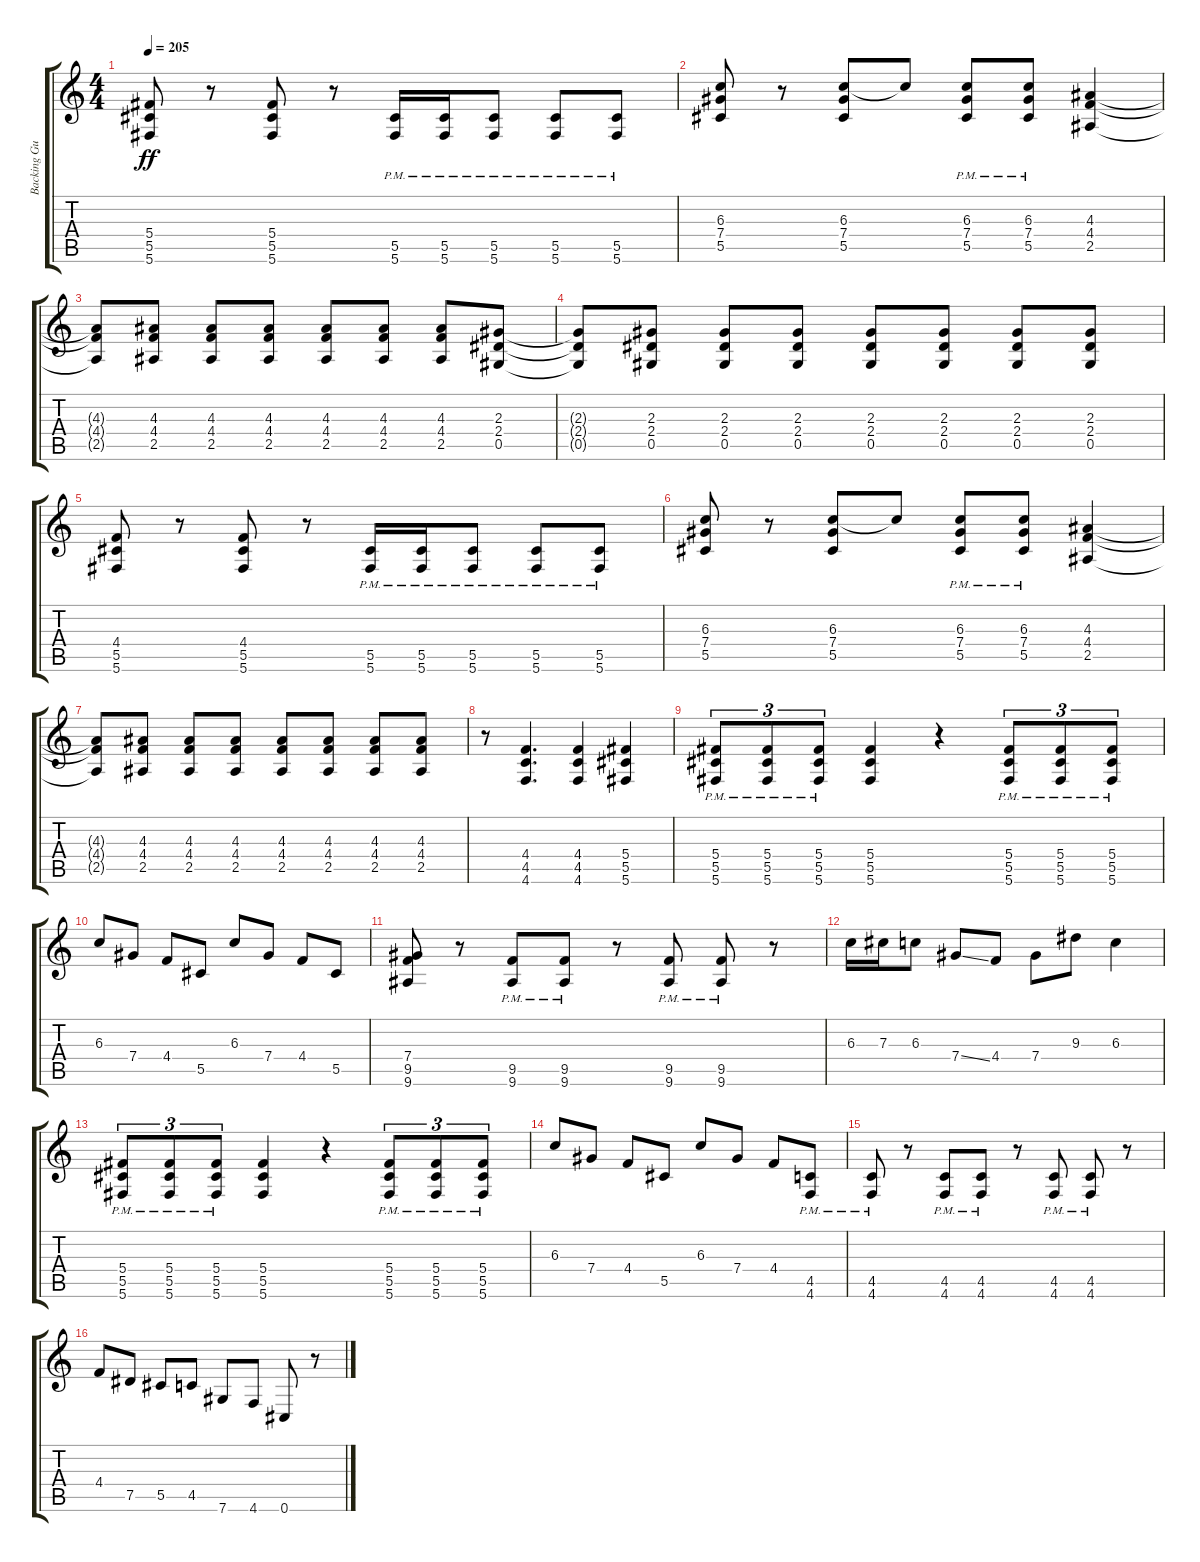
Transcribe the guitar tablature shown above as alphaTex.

\track ("Backing Guitar R" "Backing Gu") {instrument distortionguitar}
\staff {score tabs}
\tuning (Eb4 Bb3 Gb3 Db3 Ab2 Db2) {hide}
\ts (4 4)
\tempo 205
\clef g2
\ks c
(5.4 5.5 5.6).8{dy ff} r.8 (5.4 5.5 5.6).8 r.8 (5.5{pm} 5.6{pm}).16 (5.5{pm} 5.6{pm}).16 (5.5{pm} 5.6{pm}).8 (5.5{pm} 5.6{pm}).8 (5.5{pm} 5.6{pm}).8 |
(6.3 7.4 5.5).8 r.8 (6.3 7.4 5.5).8 6.3{t}.8 (6.3{pm} 7.4 5.5{pm}).8 (6.3{pm} 7.4 5.5{pm}).8 (4.3 4.4 2.5).4 |
(4.3{t} 4.4{t} 2.5{t}).8 (4.3 4.4 2.5).8 (4.3 4.4 2.5).8 (4.3 4.4 2.5).8 (4.3 4.4 2.5).8 (4.3 4.4 2.5).8 (4.3 4.4 2.5).8 (2.3 2.4 0.5).8 |
(2.3{t} 2.4{t} 0.5{t}).8 (2.3 2.4 0.5).8 (2.3 2.4 0.5).8 (2.3 2.4 0.5).8 (2.3 2.4 0.5).8 (2.3 2.4 0.5).8 (2.3 2.4 0.5).8 (2.3 2.4 0.5).8 |
(4.4 5.5 5.6).8 r.8 (4.4 5.5 5.6).8 r.8 (5.5{pm} 5.6{pm}).16 (5.5{pm} 5.6{pm}).16 (5.5{pm} 5.6{pm}).8 (5.5{pm} 5.6{pm}).8 (5.5{pm} 5.6{pm}).8 |
(6.3 7.4 5.5).8 r.8 (6.3 7.4 5.5).8 6.3{t}.8 (6.3{pm} 7.4 5.5{pm}).8 (6.3{pm} 7.4 5.5{pm}).8 (4.3 4.4 2.5).4 |
(4.3{t} 4.4{t} 2.5{t}).8 (4.3 4.4 2.5).8 (4.3 4.4 2.5).8 (4.3 4.4 2.5).8 (4.3 4.4 2.5).8 (4.3 4.4 2.5).8 (4.3 4.4 2.5).8 (4.3 4.4 2.5).8 |
r.8 (4.4 4.5 4.6).4{d} (4.4 4.5 4.6).4 (5.4 5.5 5.6).4 |
(5.4{pm} 5.5{pm} 5.6{pm}).8{tu (3 2)} (5.4{pm} 5.5{pm} 5.6{pm}).8{tu (3 2)} (5.4{pm} 5.5{pm} 5.6{pm}).8{tu (3 2)} (5.4 5.5 5.6).4 r.4 (5.4{pm} 5.5{pm} 5.6{pm}).8{tu (3 2)} (5.4{pm} 5.5{pm} 5.6{pm}).8{tu (3 2)} (5.4{pm} 5.5{pm} 5.6{pm}).8{tu (3 2)} |
6.3.8 7.4.8 4.4.8 5.5.8 6.3.8 7.4.8 4.4.8 5.5.8 |
(7.4 9.5 9.6).8 r.8 (9.5{pm} 9.6{pm}).8 (9.5{pm} 9.6{pm}).8 r.8 (9.5{pm} 9.6{pm}).8 (9.5{pm} 9.6{pm}).8 r.8 |
6.3.16 7.3.16 6.3.8 7.4{ss}.8 4.4.8 7.4.8 9.3.8 6.3.4 |
(5.4{pm} 5.5{pm} 5.6{pm}).8{tu (3 2)} (5.4{pm} 5.5{pm} 5.6{pm}).8{tu (3 2)} (5.4{pm} 5.5{pm} 5.6{pm}).8{tu (3 2)} (5.4 5.5 5.6).4 r.4 (5.4{pm} 5.5{pm} 5.6{pm}).8{tu (3 2)} (5.4{pm} 5.5{pm} 5.6{pm}).8{tu (3 2)} (5.4{pm} 5.5{pm} 5.6{pm}).8{tu (3 2)} |
6.3.8 7.4.8 4.4.8 5.5.8 6.3.8 7.4.8 4.4.8 (4.5{pm} 4.6{pm}).8 |
(4.5{pm} 4.6{pm}).8 r.8 (4.5{pm} 4.6{pm}).8 (4.5{pm} 4.6{pm}).8 r.8 (4.5{pm} 4.6{pm}).8 (4.5{pm} 4.6{pm}).8 r.8 |
4.4.8 7.5.8 5.5.8 4.5.8 7.6.8 4.6.8 0.6.8 r.8
